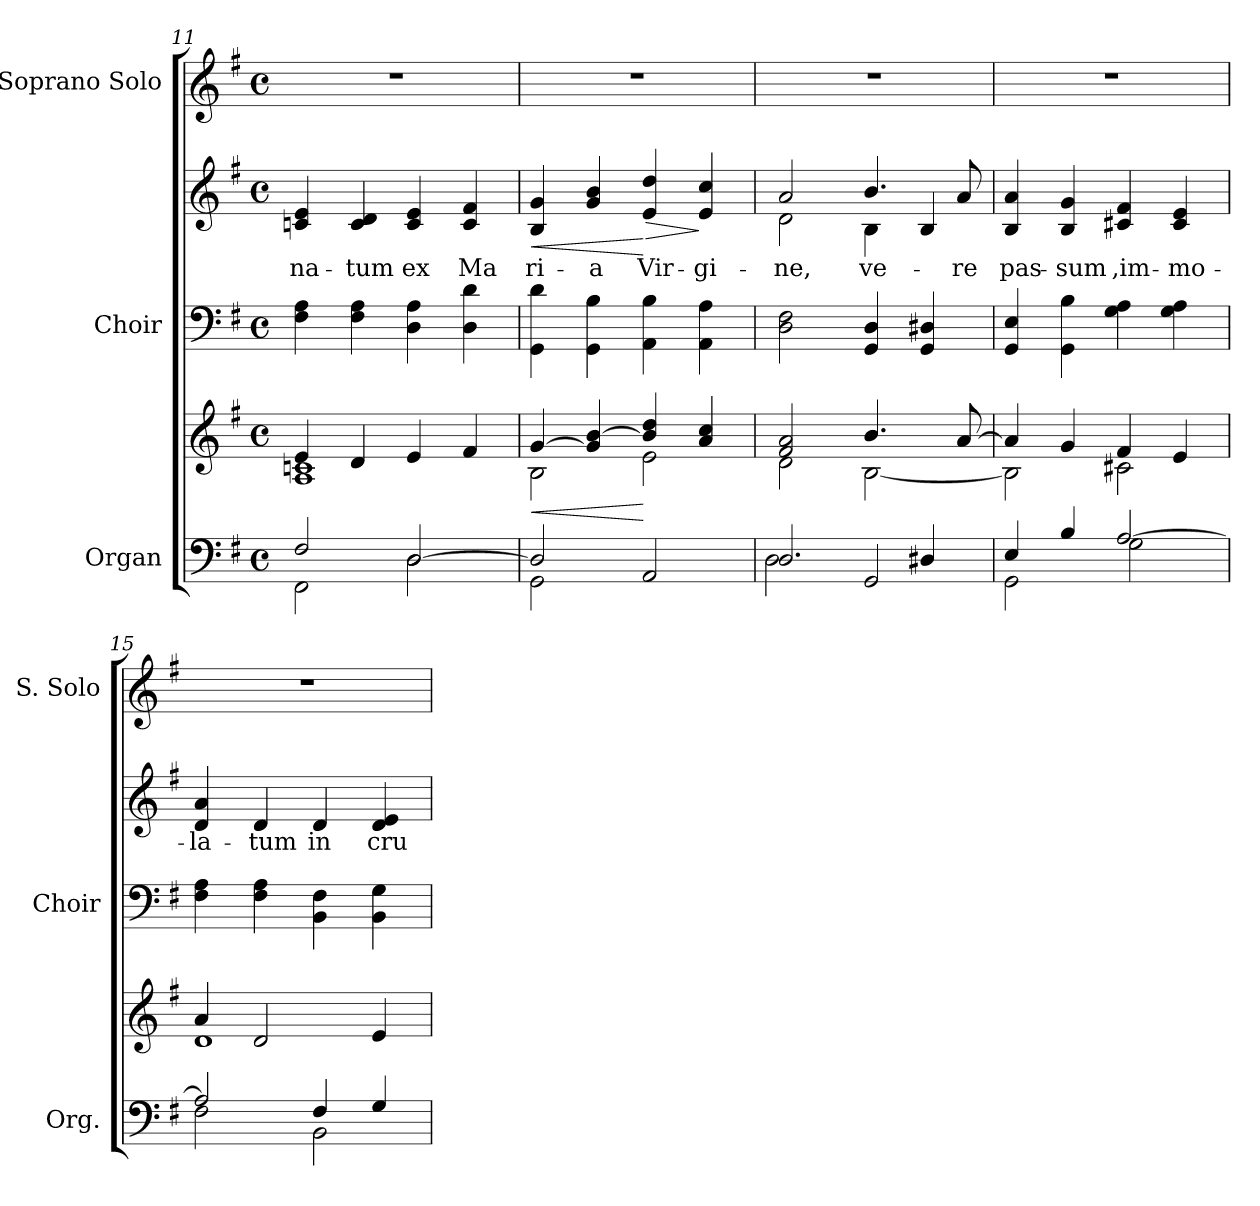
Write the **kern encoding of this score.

**kern	**kern	**dynam	**kern	**kern	**text	**dynam	**kern
*part3	*part3	*part3	*part2	*part2	*part2	*part2	*part1
*staff5	*staff4	*staff4/5	*staff3	*staff2	*staff2	*staff2/3	*staff1
*I"Organ	*	*	*I"Choir	*	*	*	*I"Soprano Solo
*I'Org.	*	*	*I'Choir	*	*	*	*I'S. Solo
*clefF4	*clefG2	*	*clefF4	*clefG2	*	*	*clefG2
*k[f#]	*k[f#]	*	*k[f#]	*k[f#]	*	*	*k[f#]
*G:	*G:	*	*G:	*G:	*	*	*G:
*M4/4	*M4/4	*	*M4/4	*M4/4	*	*	*M4/4
*met(c)	*met(c)	*	*met(c)	*met(c)	*	*	*met(c)
=11	=11	=11	=11	=11	=11	=11	=11
*^	*^	*	*	*	*	*	*
!	!	!	!	!	!	!	!LO:LY:b:color=#000000	!	!
2F#i/	2FF#i\	4ei/	1Ai 1cni	.	4F#i\ 4Ai	4cni/ 4ei	na-	.	1r
!	!	!	!	!	!	!	!LO:LY:b:color=#000000	!	!
.	.	4di/	.	.	4F#i\ 4Ai	4ci/ 4di	-tum	.	.
!	!	!	!	!	!	!	!LO:LY:b:color=#000000	!	!
[2Di/	2Di\	4ei/	.	.	4Di\ 4Ai	4ci/ 4ei	ex	.	.
!	!	!	!	!	!	!	!LO:LY:b:color=#000000	!	!
.	.	4f#i/	.	.	4Di\ 4di	4ci/ 4f#i	Ma	.	.
=12	=12	=12	=12	=12	=12	=12	=12	=12	=12
!	!	!	!	!LO:HP:b	!	!	!	!	!
!	!	!	!	!LO:HP:n=1:b	!	!	!	!	!
!	!	!	!	!	!	!	!LO:LY:b:color=#000000	!LO:HP:b	!
2Di/]	2GGi\	[4gi/	2Bi\	< >	4GGi\ 4di	4Bi/ 4gi	ri-	<	1r
!	!	!	!	!	!	!	!LO:LY:b:color=#000000	!	!
.	.	4gi/] [4bi	.	.	4GGi\ 4Bi	4gi/ 4bi	-a	.	.
!	!	!	!	!	!	!	!LO:LY:b:color=#000000	!LO:HP:n=1:b	!
2AAi/	2ryy	4bi/] 4ddi	2ei\	[	4AAi\ 4Bi	4ei/ 4ddi	Vir-	[ >	.
!	!	!	!	!	!	!	!LO:LY:b:color=#000000	!	!
.	.	4ai/ 4cci	.	.	4AAi\ 4Ai	4ei/ 4cci	-gi-	]	.
*v	*v	*	*	*	*	*	*	*	*
*	*v	*v	*	*	*	*	*	*
.	.	]	.	.	.	.	.
!!LO:LB:g=z
=13	=13	=13	=13	=13	=13	=13	=13
*^	*^	*	*	*	*	*	*
!	!	!	!	!	!	!	!LO:LY:b:color=#000000	!	!
*	*	*	*	*	*	*^	*	*	*
2.Di/	2Di\	2f#i/ 2ai	2di\	.	2Di\ 2F#i	2ai/	2di\	-ne,	.	1r
!	!	!	!	!	!	!	!	!LO:LY:b:color=#000000	!	!
.	2GGi/	4.bi/	[2Bi\	.	4GGi/ 4Di	4.bi/	4Bi\	ve-	.	.
4D#Xi/	.	.	.	.	4GGi/ 4D#Xi	.	4Bi/	.	.	.
!	!	!	!	!	!	!	!	!LO:LY:b:color=#000000	!	!
.	.	[8ai/	.	.	.	8ai/	.	-re	.	.
*	*	*	*	*	*	*v	*v	*	*	*
=14	=14	=14	=14	=14	=14	=14	=14	=14	=14
!	!	!	!	!	!	!	!LO:LY:b:color=#000000	!	!
4Ei/	2GGi\	4ai/]	2Bi\]	.	4GGi/ 4Ei	4Bi/ 4ai	pas-	.	1r
!	!	!	!	!	!	!	!LO:LY:b:color=#000000	!	!
4Bi/	.	4gi/	.	.	4GGi\ 4Bi	4Bi/ 4gi	-sum	.	.
!	!	!	!	!	!	!	!LO:LY:b:color=#000000	!	!
[2Ai/	2Gi\	4f#i/	2c#Xi\	.	4Gi\ 4Ai	4c#Xi/ 4f#i	,im-	.	.
!	!	!	!	!	!	!	!LO:LY:b:color=#000000	!	!
.	.	4ei/	.	.	4Gi\ 4Ai	4c#i/ 4ei	-mo-	.	.
=15	=15	=15	=15	=15	=15	=15	=15	=15	=15
!	!	!	!	!	!	!	!LO:LY:b:color=#000000	!	!
2Ai/]	2F#i\	4ai/	1di	.	4F#i\ 4Ai	4di/ 4ai	-la-	.	1r
!	!	!	!	!	!	!	!LO:LY:b:color=#000000	!	!
.	.	2di/	.	.	4F#i\ 4Ai	4di/	-tum	.	.
!	!	!	!	!	!	!	!LO:LY:b:color=#000000	!	!
4F#i/	2BBi\	.	.	.	4BBi\ 4F#i	4di/	in	.	.
!	!	!	!	!	!	!	!LO:LY:b:color=#000000	!	!
4Gi/	.	4ei/	.	.	4BBi\ 4Gi	4di/ 4ei	cru-	.	.
*v	*v	*	*	*	*	*	*	*	*
*	*v	*v	*	*	*	*	*	*
=	=	=	=	=	=	=	=
*-	*-	*-	*-	*-	*-	*-	*-
